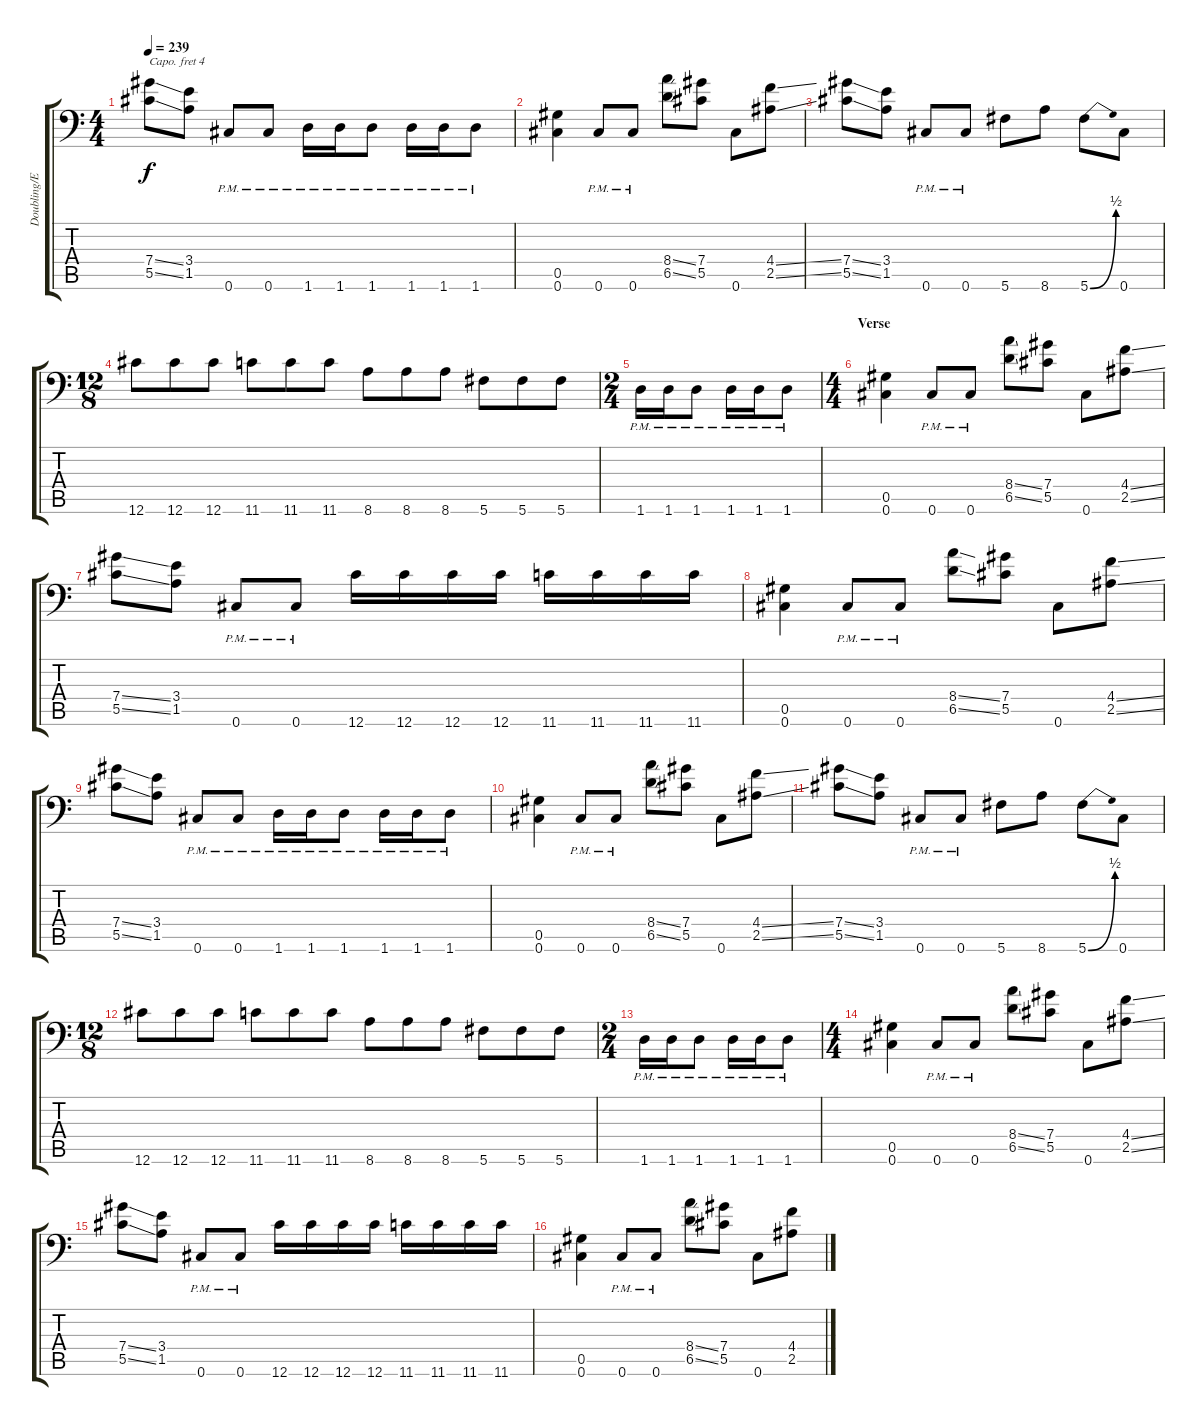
\track ("Doubling/Extras" "Doubling/E") {instrument distortionguitar}
\staff {score tabs}
\capo 4
\tuning (B3 Gb3 D3 A2 E2 A1) {hide}
\ts (4 4)
\tempo 239
\clef f4
\ks c
(7.4{ss} 5.5{ss}).8{dy f} (3.4 1.5).8 0.6{pm}.8 0.6{pm}.8 1.6{pm}.16 1.6{pm}.16 1.6{pm}.8 1.6{pm}.16 1.6{pm}.16 1.6{pm}.8 |
(0.5 0.6).4 0.6{pm}.8 0.6{pm}.8 (8.4{ss} 6.5{ss}).8 (7.4 5.5).8 0.6.8 (4.4{ss} 2.5{ss}).8 |
(7.4{ss} 5.5{ss}).8 (3.4 1.5).8 0.6{pm}.8 0.6{pm}.8 5.6.8 8.6.8 5.6{be (bend 0 0 60 2)}.8 0.6.8 |
\ts (12 8)
12.6.8 12.6.8 12.6.8 11.6.8 11.6.8 11.6.8 8.6.8 8.6.8 8.6.8 5.6.8 5.6.8 5.6.8 |
\ts (2 4)
1.6{pm}.16 1.6{pm}.16 1.6{pm}.8 1.6{pm}.16 1.6{pm}.16 1.6{pm}.8 |
\ts (4 4)
\section ("" "Verse")
(0.5 0.6).4 0.6{pm}.8 0.6{pm}.8 (8.4{ss} 6.5{ss}).8 (7.4 5.5).8 0.6.8 (4.4{ss} 2.5{ss}).8 |
(7.4{ss} 5.5{ss}).8 (3.4 1.5).8 0.6{pm}.8 0.6{pm}.8 12.6.16 12.6.16 12.6.16 12.6.16 11.6.16 11.6.16 11.6.16 11.6.16 |
(0.5 0.6).4 0.6{pm}.8 0.6{pm}.8 (8.4{ss} 6.5{ss}).8 (7.4 5.5).8 0.6.8 (4.4{ss} 2.5{ss}).8 |
(7.4{ss} 5.5{ss}).8 (3.4 1.5).8 0.6{pm}.8 0.6{pm}.8 1.6{pm}.16 1.6{pm}.16 1.6{pm}.8 1.6{pm}.16 1.6{pm}.16 1.6{pm}.8 |
(0.5 0.6).4 0.6{pm}.8 0.6{pm}.8 (8.4{ss} 6.5{ss}).8 (7.4 5.5).8 0.6.8 (4.4{ss} 2.5{ss}).8 |
(7.4{ss} 5.5{ss}).8 (3.4 1.5).8 0.6{pm}.8 0.6{pm}.8 5.6.8 8.6.8 5.6{be (bend 0 0 60 2)}.8 0.6.8 |
\ts (12 8)
12.6.8 12.6.8 12.6.8 11.6.8 11.6.8 11.6.8 8.6.8 8.6.8 8.6.8 5.6.8 5.6.8 5.6.8 |
\ts (2 4)
1.6{pm}.16 1.6{pm}.16 1.6{pm}.8 1.6{pm}.16 1.6{pm}.16 1.6{pm}.8 |
\ts (4 4)
(0.5 0.6).4 0.6{pm}.8 0.6{pm}.8 (8.4{ss} 6.5{ss}).8 (7.4 5.5).8 0.6.8 (4.4{ss} 2.5{ss}).8 |
(7.4{ss} 5.5{ss}).8 (3.4 1.5).8 0.6{pm}.8 0.6{pm}.8 12.6.16 12.6.16 12.6.16 12.6.16 11.6.16 11.6.16 11.6.16 11.6.16 |
(0.5 0.6).4 0.6{pm}.8 0.6{pm}.8 (8.4{ss} 6.5{ss}).8 (7.4 5.5).8 0.6.8 (4.4{ss} 2.5{ss}).8
